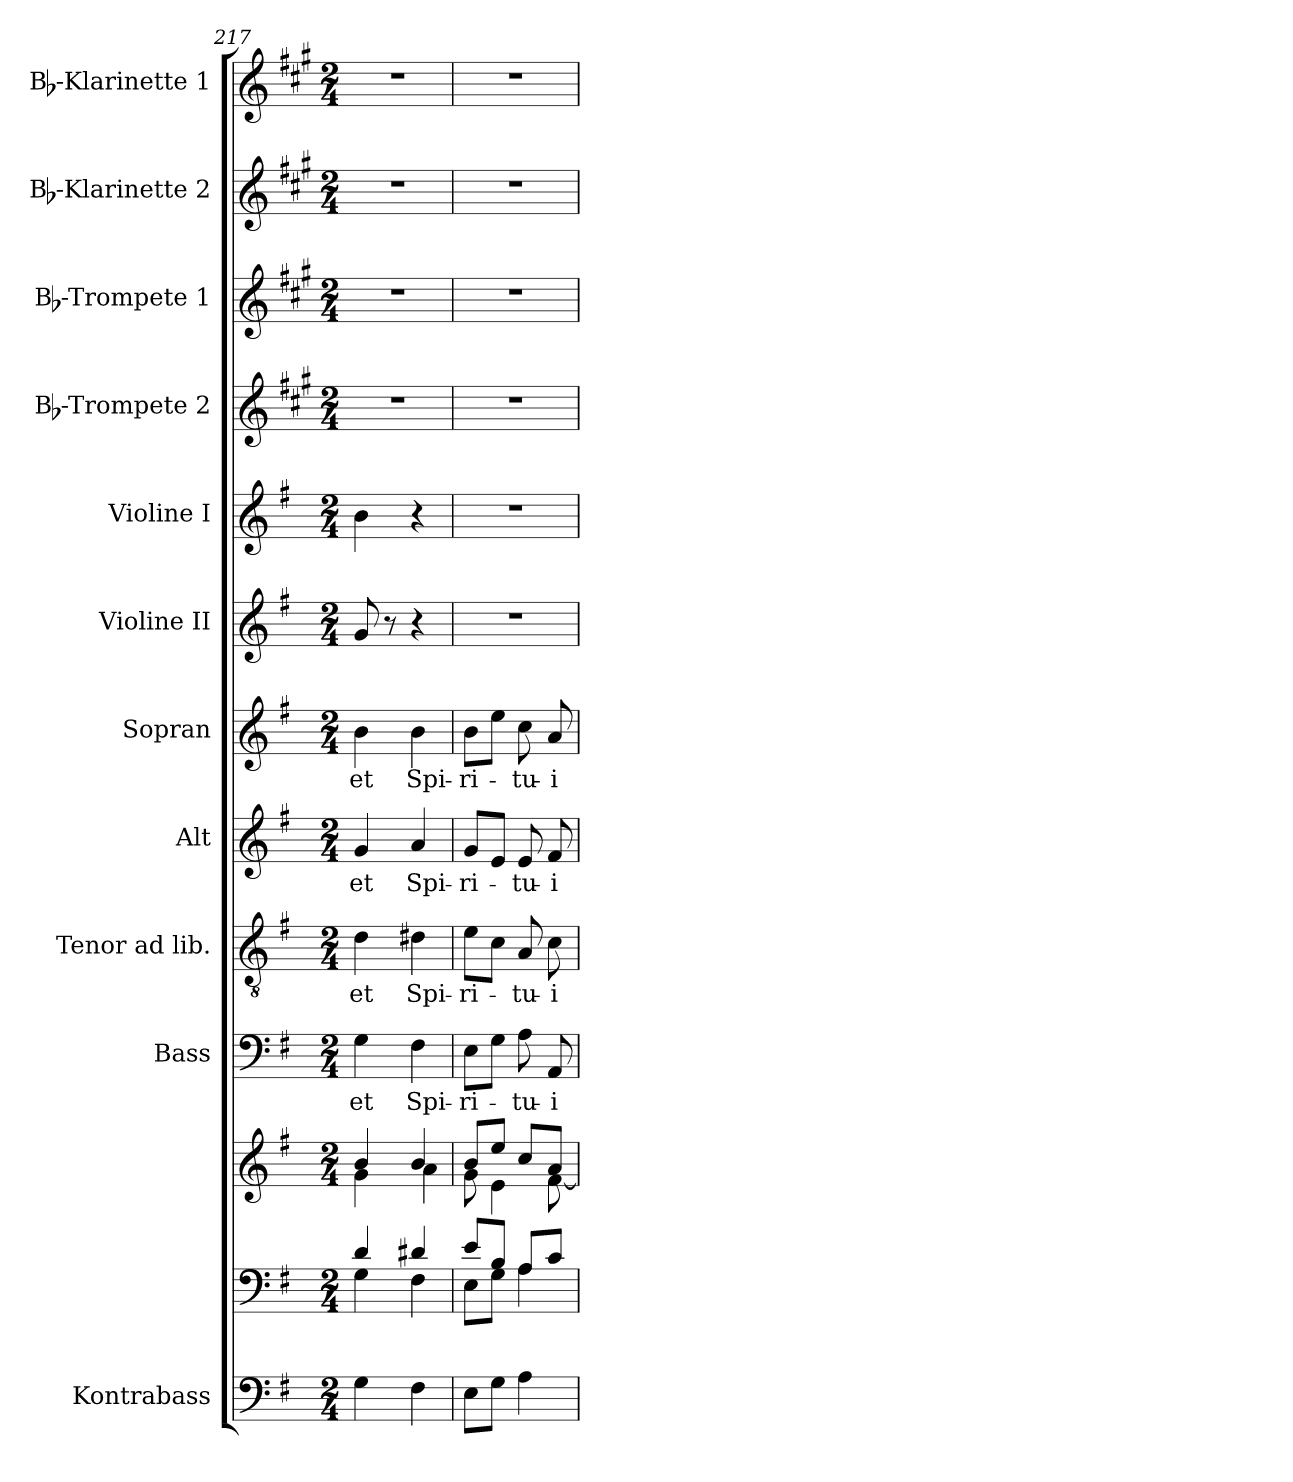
**kern	**kern	**kern	**kern	**text	**kern	**text	**kern	**text	**kern	**text	**kern	**kern	**kern	**kern	**kern	**kern
*part12	*part11	*part11	*part10	*part10	*part9	*part9	*part8	*part8	*part7	*part7	*part6	*part5	*part4	*part3	*part2	*part1
*staff13	*staff12	*staff11	*staff10	*staff10	*staff9	*staff9	*staff8	*staff8	*staff7	*staff7	*staff6	*staff5	*staff4	*staff3	*staff2	*staff1
*I"Kontrabass	*	*	*I"Bass	*	*I"Tenor ad lib.	*	*I"Alt	*	*I"Sopran	*	*I"Violine II	*I"Violine I	*I"Bb-Trompete 2	*I"Bb-Trompete 1	*I"Bb-Klarinette 2	*I"Bb-Klarinette 1
*I'Kb.	*	*	*I'B.	*	*I'T.	*	*I'A.	*	*I'S.	*	*I'Vl. II	*I'Vl. I	*I'Bb Trp. 2	*I'Bb Trp. 1	*I'Bb Kl. 2	*I'Bb Kl. 1
*clefF4	*clefF4	*clefG2	*clefF4	*	*clefGv2	*	*clefG2	*	*clefG2	*	*clefG2	*clefG2	*clefG2	*clefG2	*clefG2	*clefG2
*ITrd7c12	*	*	*	*	*	*	*	*	*	*	*	*	*ITrd1c2	*ITrd1c2	*ITrd1c2	*ITrd1c2
*k[f#]	*k[f#]	*k[f#]	*k[f#]	*	*k[f#]	*	*k[f#]	*	*k[f#]	*	*k[f#]	*k[f#]	*k[f#]	*k[f#]	*k[f#]	*k[f#]
*G:	*G:	*G:	*G:	*	*G:	*	*G:	*	*G:	*	*G:	*G:	*G:	*G:	*G:	*G:
*M2/4	*M2/4	*M2/4	*M2/4	*	*M2/4	*	*M2/4	*	*M2/4	*	*M2/4	*M2/4	*M2/4	*M2/4	*M2/4	*M2/4
=217	=217	=217	=217	=217	=217	=217	=217	=217	=217	=217	=217	=217	=217	=217	=217	=217
*	*^	*^	*	*	*	*	*	*	*	*	*	*	*	*	*	*
!	!	!	!	!	!	!LO:LY:b	!	!LO:LY:b	!	!LO:LY:b	!	!LO:LY:b	!	!	!	!	!	!
4GG\	4d/	4G\	4b/	4g\	4G\	et	4d\	et	4g/	et	4b\	et	8g/	4b\	2r	2r	2r	2r
.	.	.	.	.	.	.	.	.	.	.	.	.	8r	.	.	.	.	.
!	!	!	!	!	!	!LO:LY:b	!	!LO:LY:b	!	!LO:LY:b	!	!LO:LY:b	!	!	!	!	!	!
4FF#\	4d#X/	4F#\	4b/	4a\	4F#\	Spi-	4d#X\	Spi-	4a/	Spi-	4b\	Spi-	4r	4r	.	.	.	.
=218	=218	=218	=218	=218	=218	=218	=218	=218	=218	=218	=218	=218	=218	=218	=218	=218	=218	=218
!	!	!	!	!	!	!LO:LY:b	!	!LO:LY:b	!	!LO:LY:b	!	!LO:LY:b	!	!	!	!	!	!
8EE\L	8e/L	8E\L	8b/L	8g\	8E\L	-ri-	8e\L	-ri-	8g/L	-ri-	8b\L	-ri-	2r	2r	2r	2r	2r	2r
8GG\J	8B/J	8G\J	8ee/J	4e\	8G\J	.	8c\J	.	8e/J	.	8ee\J	.	.	.	.	.	.	.
!	!	!	!	!	!	!LO:LY:b	!	!LO:LY:b	!	!LO:LY:b	!	!LO:LY:b	!	!	!	!	!	!
4AA\	8A/L	4A\	8cc/L	.	8A\	-tu-	8A/	-tu-	8e/	-tu-	8cc\	-tu-	.	.	.	.	.	.
!	!	!	!	!	!	!LO:LY:b	!	!LO:LY:b	!	!LO:LY:b	!	!LO:LY:b	!	!	!	!	!	!
.	8c/J	.	8a/J	[<8f#\	8AA/	-i	8c\	-i	8f#/	-i	8a/	-i	.	.	.	.	.	.
*	*v	*v	*	*	*	*	*	*	*	*	*	*	*	*	*	*	*	*
*	*	*v	*v	*	*	*	*	*	*	*	*	*	*	*	*	*	*
=	=	=	=	=	=	=	=	=	=	=	=	=	=	=	=	=
*-	*-	*-	*-	*-	*-	*-	*-	*-	*-	*-	*-	*-	*-	*-	*-	*-
